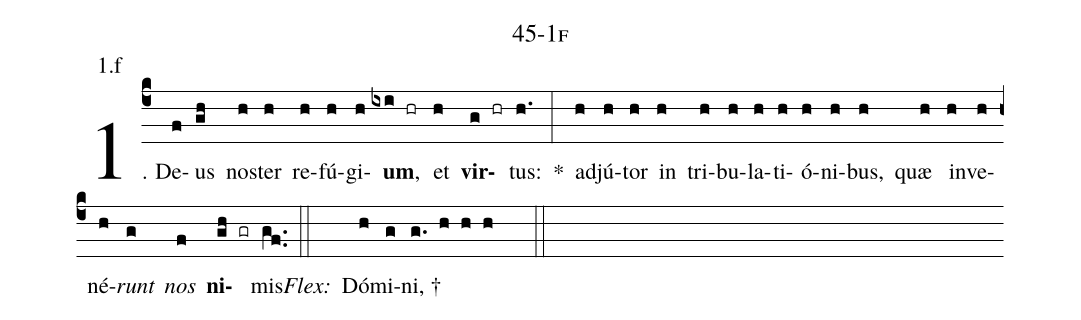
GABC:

name: 45-1f;
annotation: 1.f;
%%
(c4)1. De(f)us(gh) nos(h)ter(h) re(h)fú(h)gi(h)<b>um</b>,(ixi hr) et(h) <b>vir</b>(g hr)tus:(h.) *(:) ad(h)jú(h)tor(h) in(h) tri(h)bu(h)la(h)ti(h)ó(h)ni(h)bus,(h) quæ(h) in(h)ve(h)né(h)<i>runt</i>(g) <i>nos</i>(f) <b>ni</b>(gh gr)mis.(gf..) (::)
<i>Flex:</i>()  Dó(h)mi(g)ni, †(g. h h h  ::)
